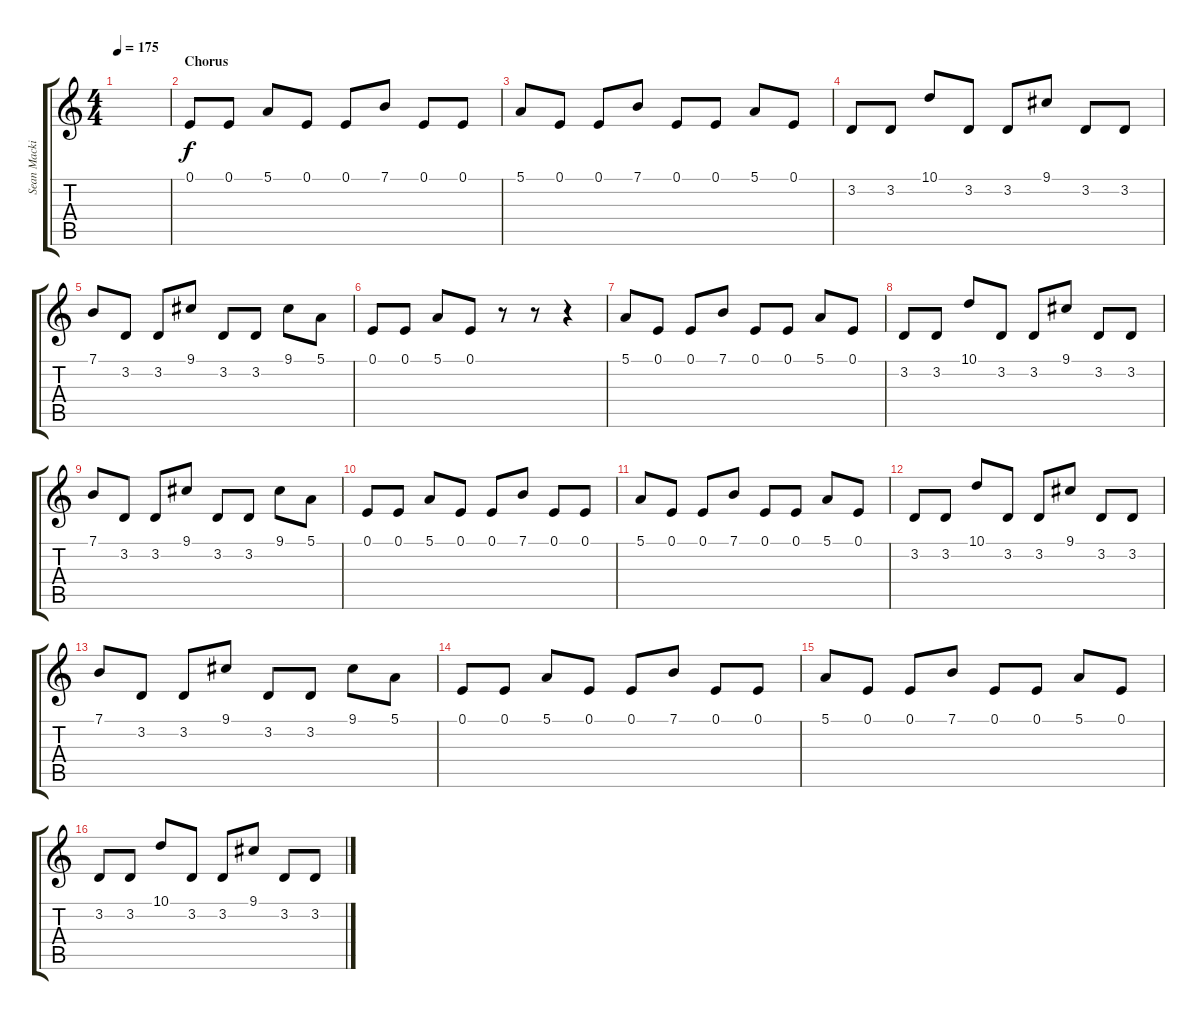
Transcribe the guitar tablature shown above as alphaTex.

\track ("Sean Mackin Violin" "Sean Macki") {instrument violin}
\staff {score tabs}
\tuning (E4 B3 G3 D3 A2 E2) {hide}
\ts (4 4)
\tempo 175
\clef g2
\ks c
|
\section ("" "Chorus")
0.1.8 0.1.8 5.1.8 0.1.8 0.1.8 7.1.8 0.1.8 0.1.8 |
5.1.8 0.1.8 0.1.8 7.1.8 0.1.8 0.1.8 5.1.8 0.1.8 |
3.2.8 3.2.8 10.1.8 3.2.8 3.2.8 9.1.8 3.2.8 3.2.8 |
7.1.8 3.2.8 3.2.8 9.1.8 3.2.8 3.2.8 9.1.8 5.1.8 |
0.1.8 0.1.8 5.1.8 0.1.8 r.8 r.8 r.4 |
5.1.8 0.1.8 0.1.8 7.1.8 0.1.8 0.1.8 5.1.8 0.1.8 |
3.2.8 3.2.8 10.1.8 3.2.8 3.2.8 9.1.8 3.2.8 3.2.8 |
7.1.8 3.2.8 3.2.8 9.1.8 3.2.8 3.2.8 9.1.8 5.1.8 |
0.1.8 0.1.8 5.1.8 0.1.8 0.1.8 7.1.8 0.1.8 0.1.8 |
5.1.8 0.1.8 0.1.8 7.1.8 0.1.8 0.1.8 5.1.8 0.1.8 |
3.2.8 3.2.8 10.1.8 3.2.8 3.2.8 9.1.8 3.2.8 3.2.8 |
7.1.8 3.2.8 3.2.8 9.1.8 3.2.8 3.2.8 9.1.8 5.1.8 |
0.1.8 0.1.8 5.1.8 0.1.8 0.1.8 7.1.8 0.1.8 0.1.8 |
5.1.8 0.1.8 0.1.8 7.1.8 0.1.8 0.1.8 5.1.8 0.1.8 |
3.2.8 3.2.8 10.1.8 3.2.8 3.2.8 9.1.8 3.2.8 3.2.8
